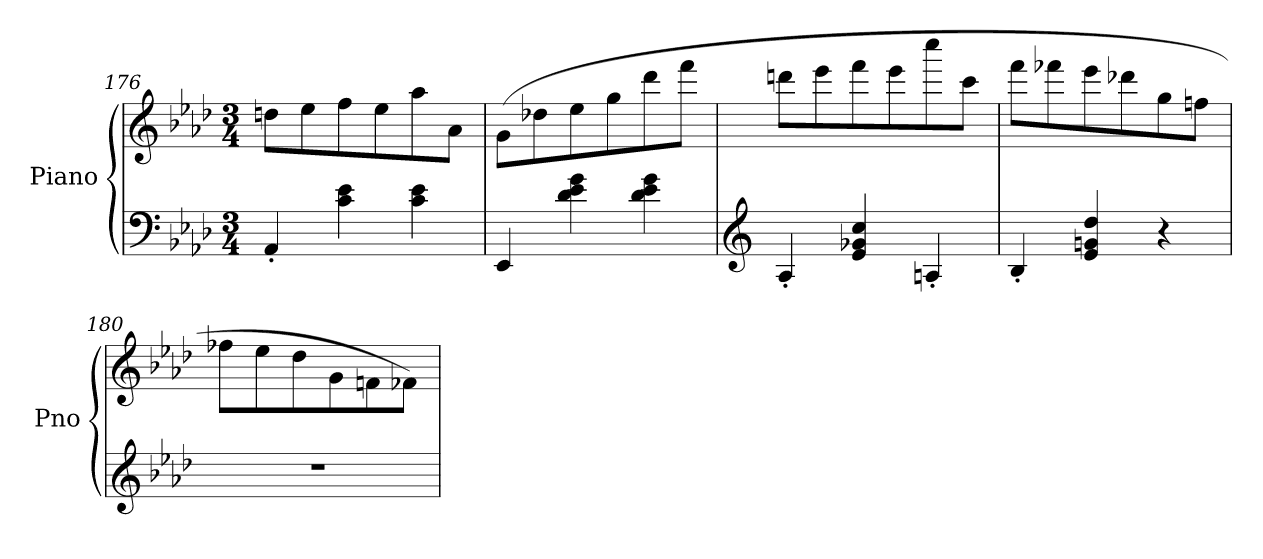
**kern	**kern
*part1	*part1
*staff2	*staff1
*I"Piano	*
*I'Pno	*
*clefF4	*clefG2
*k[b-e-a-d-]	*k[b-e-a-d-]
*M3/4	*M3/4
=176	=176
4AA-'/	8ddn\L
.	8ee-\
4c\ 4e-\	8ff\
.	8ee-\
4c\ 4e-\	8aa-\
.	8a-\J
=177	=177
4EE-/	(8g\L
.	8dd-X\
4d-\ 4e-\ 4g\	8ee-\
.	8gg\
4d-\ 4e-\ 4g\	8ddd-\
.	8fff\J
!!LO:PB:g=z
=178	=178
*clefG2	*
4A-'/	8dddn\L
.	8eee-\
4e-/ 4g-X/ 4cc/	8fff\
.	8eee-\
4An'/	8cccc\
.	8ccc\J
=179	=179
4B-'/	8fff\L
.	8fff-X\
4e-/ 4gn/ 4dd-/	8eee-\
.	8ddd-X\
4r	8gg\
.	8ffn\J
=180	=180
2.r	8ff-X\L
.	8ee-\
.	8dd-\
.	8g\
.	8fn\
.	8f-X\J)
=	=
*-	*-
